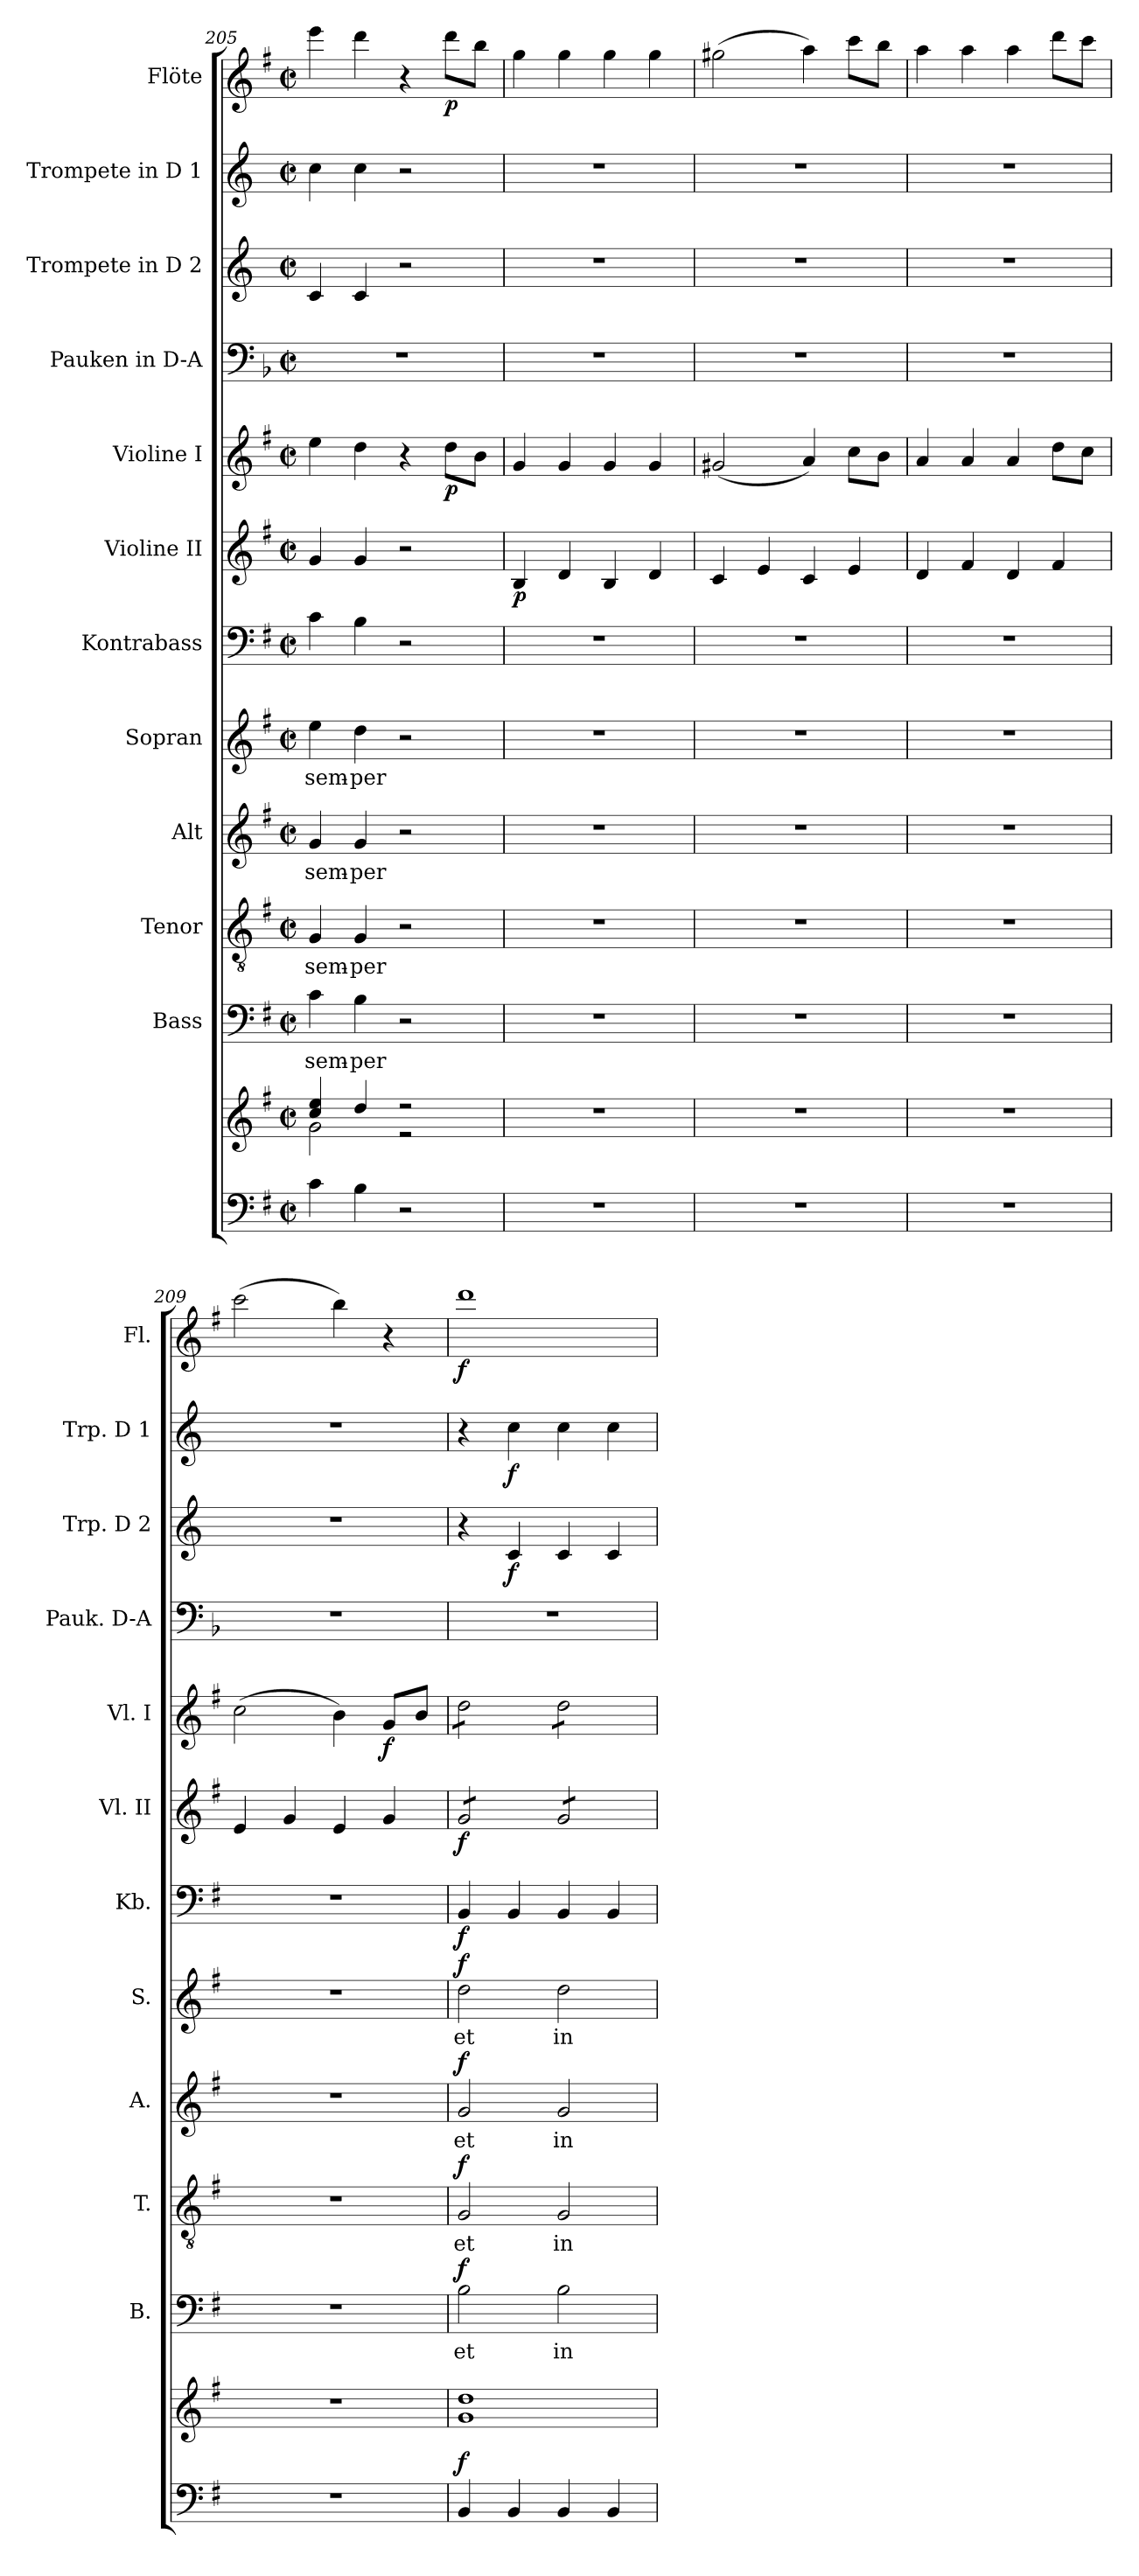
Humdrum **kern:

**kern	**kern	**dynam	**kern	**text	**dynam	**kern	**text	**dynam	**kern	**text	**dynam	**kern	**text	**dynam	**kern	**dynam	**kern	**dynam	**kern	**dynam	**kern	**kern	**dynam	**kern	**dynam	**kern	**dynam
*part12	*part12	*part12	*part11	*part11	*part11	*part10	*part10	*part10	*part9	*part9	*part9	*part8	*part8	*part8	*part7	*part7	*part6	*part6	*part5	*part5	*part4	*part3	*part3	*part2	*part2	*part1	*part1
*staff13	*staff12	*staff12/13	*staff11	*staff11	*staff11	*staff10	*staff10	*staff10	*staff9	*staff9	*staff9	*staff8	*staff8	*staff8	*staff7	*staff7	*staff6	*staff6	*staff5	*staff5	*staff4	*staff3	*staff3	*staff2	*staff2	*staff1	*staff1
*	*	*	*I"Bass	*	*	*I"Tenor	*	*	*I"Alt	*	*	*I"Sopran	*	*	*I"Kontrabass	*	*I"Violine II	*	*I"Violine I	*	*I"Pauken in D-A	*I"Trompete in D 2	*	*I"Trompete in D 1	*	*I"Flöte	*
*	*	*	*I'B.	*	*	*I'T.	*	*	*I'A.	*	*	*I'S.	*	*	*I'Kb.	*	*I'Vl. II	*	*I'Vl. I	*	*I'Pauk. D-A	*I'Trp. D 2	*	*I'Trp. D 1	*	*I'Fl.	*
*clefF4	*clefG2	*	*clefF4	*	*	*clefGv2	*	*	*clefG2	*	*	*clefG2	*	*	*clefF4	*	*clefG2	*	*clefG2	*	*clefF4	*clefG2	*	*clefG2	*	*clefG2	*
*	*	*	*	*	*	*	*	*	*	*	*	*	*	*	*ITrd7c12	*	*	*	*	*	*ITrd-1c-2	*ITrd3c5	*	*ITrd3c5	*	*	*
*k[f#]	*k[f#]	*	*k[f#]	*	*	*k[f#]	*	*	*k[f#]	*	*	*k[f#]	*	*	*k[f#]	*	*k[f#]	*	*k[f#]	*	*k[f#]	*k[f#]	*	*k[f#]	*	*k[f#]	*
*G:	*G:	*	*G:	*	*	*G:	*	*	*G:	*	*	*G:	*	*	*G:	*	*G:	*	*G:	*	*G:	*G:	*	*G:	*	*G:	*
*M2/2	*M2/2	*	*M2/2	*	*	*M2/2	*	*	*M2/2	*	*	*M2/2	*	*	*M2/2	*	*M2/2	*	*M2/2	*	*M2/2	*M2/2	*	*M2/2	*	*M2/2	*
*met(c|)	*met(c|)	*	*met(c|)	*	*	*met(c|)	*	*	*met(c|)	*	*	*met(c|)	*	*	*met(c|)	*	*met(c|)	*	*met(c|)	*	*met(c|)	*met(c|)	*	*met(c|)	*	*met(c|)	*
=205	=205	=205	=205	=205	=205	=205	=205	=205	=205	=205	=205	=205	=205	=205	=205	=205	=205	=205	=205	=205	=205	=205	=205	=205	=205	=205	=205
*	*^	*	*	*	*	*	*	*	*	*	*	*	*	*	*	*	*	*	*	*	*	*	*	*	*	*	*
!	!	!	!	!	!LO:LY:b	!	!	!LO:LY:b	!	!	!LO:LY:b	!	!	!LO:LY:b	!	!	!	!	!	!	!	!	!	!	!	!	!	!
4c\	4cc/ 4ee/	2g\	.	4c\	sem-	.	4G/	sem-	.	4g/	sem-	.	4ee\	sem-	.	4C\	.	4g/	.	4ee\	.	1r	4G/	.	4g\	.	4eee\	.
!	!	!	!	!	!LO:LY:b	!	!	!LO:LY:b	!	!	!LO:LY:b	!	!	!LO:LY:b	!	!	!	!	!	!	!	!	!	!	!	!	!	!
4B\	4dd/	.	.	4B\	-per	.	4G/	-per	.	4g/	-per	.	4dd\	-per	.	4BB\	.	4g/	.	4dd\	.	.	4G/	.	4g\	.	4ddd\	.
2r	2r	2r	.	2r	.	.	2r	.	.	2r	.	.	2r	.	.	2r	.	2r	.	4r	.	.	2r	.	2r	.	4r	.
!	!	!	!	!	!	!	!	!	!	!	!	!	!	!	!	!	!	!	!	!	!LO:DY:b	!	!	!	!	!	!	!LO:DY:b
.	.	.	.	.	.	.	.	.	.	.	.	.	.	.	.	.	.	.	.	8dd\L	p	.	.	.	.	.	8ddd\L	p
.	.	.	.	.	.	.	.	.	.	.	.	.	.	.	.	.	.	.	.	8b\J	.	.	.	.	.	.	8bb\J	.
*	*v	*v	*	*	*	*	*	*	*	*	*	*	*	*	*	*	*	*	*	*	*	*	*	*	*	*	*	*
=206	=206	=206	=206	=206	=206	=206	=206	=206	=206	=206	=206	=206	=206	=206	=206	=206	=206	=206	=206	=206	=206	=206	=206	=206	=206	=206	=206
!	!	!	!	!	!	!	!	!	!	!	!	!	!	!	!	!	!	!LO:DY:b	!	!	!	!	!	!	!	!	!
1r	1r	.	1r	.	.	1r	.	.	1r	.	.	1r	.	.	1r	.	4B/	p	4g/	.	1r	1r	.	1r	.	4gg\	.
.	.	.	.	.	.	.	.	.	.	.	.	.	.	.	.	.	4d/	.	4g/	.	.	.	.	.	.	4gg\	.
.	.	.	.	.	.	.	.	.	.	.	.	.	.	.	.	.	4B/	.	4g/	.	.	.	.	.	.	4gg\	.
.	.	.	.	.	.	.	.	.	.	.	.	.	.	.	.	.	4d/	.	4g/	.	.	.	.	.	.	4gg\	.
=207	=207	=207	=207	=207	=207	=207	=207	=207	=207	=207	=207	=207	=207	=207	=207	=207	=207	=207	=207	=207	=207	=207	=207	=207	=207	=207	=207
1r	1r	.	1r	.	.	1r	.	.	1r	.	.	1r	.	.	1r	.	4c/	.	(<2g#X/	.	1r	1r	.	1r	.	(>2gg#X\	.
.	.	.	.	.	.	.	.	.	.	.	.	.	.	.	.	.	4e/	.	.	.	.	.	.	.	.	.	.
.	.	.	.	.	.	.	.	.	.	.	.	.	.	.	.	.	4c/	.	4a/)	.	.	.	.	.	.	4aa\)	.
.	.	.	.	.	.	.	.	.	.	.	.	.	.	.	.	.	4e/	.	8cc\L	.	.	.	.	.	.	8ccc\L	.
.	.	.	.	.	.	.	.	.	.	.	.	.	.	.	.	.	.	.	8b\J	.	.	.	.	.	.	8bb\J	.
=208	=208	=208	=208	=208	=208	=208	=208	=208	=208	=208	=208	=208	=208	=208	=208	=208	=208	=208	=208	=208	=208	=208	=208	=208	=208	=208	=208
1r	1r	.	1r	.	.	1r	.	.	1r	.	.	1r	.	.	1r	.	4d/	.	4a/	.	1r	1r	.	1r	.	4aa\	.
.	.	.	.	.	.	.	.	.	.	.	.	.	.	.	.	.	4f#/	.	4a/	.	.	.	.	.	.	4aa\	.
.	.	.	.	.	.	.	.	.	.	.	.	.	.	.	.	.	4d/	.	4a/	.	.	.	.	.	.	4aa\	.
.	.	.	.	.	.	.	.	.	.	.	.	.	.	.	.	.	4f#/	.	8dd\L	.	.	.	.	.	.	8ddd\L	.
.	.	.	.	.	.	.	.	.	.	.	.	.	.	.	.	.	.	.	8cc\J	.	.	.	.	.	.	8ccc\J	.
!!LO:PB:g=z
=209	=209	=209	=209	=209	=209	=209	=209	=209	=209	=209	=209	=209	=209	=209	=209	=209	=209	=209	=209	=209	=209	=209	=209	=209	=209	=209	=209
1r	1r	.	1r	.	.	1r	.	.	1r	.	.	1r	.	.	1r	.	4e/	.	(>2cc\	.	1r	1r	.	1r	.	(>2ccc\	.
.	.	.	.	.	.	.	.	.	.	.	.	.	.	.	.	.	4g/	.	.	.	.	.	.	.	.	.	.
.	.	.	.	.	.	.	.	.	.	.	.	.	.	.	.	.	4e/	.	4b\)	.	.	.	.	.	.	4bb\)	.
!	!	!	!	!	!	!	!	!	!	!	!	!	!	!	!	!	!	!	!	!LO:DY:b	!	!	!	!	!	!	!
.	.	.	.	.	.	.	.	.	.	.	.	.	.	.	.	.	4g/	.	8g/L	f	.	.	.	.	.	4r	.
.	.	.	.	.	.	.	.	.	.	.	.	.	.	.	.	.	.	.	8b/J	.	.	.	.	.	.	.	.
=210	=210	=210	=210	=210	=210	=210	=210	=210	=210	=210	=210	=210	=210	=210	=210	=210	=210	=210	=210	=210	=210	=210	=210	=210	=210	=210	=210
!	!	!LO:DY:a=2	!	!LO:LY:b	!LO:DY:a	!	!LO:LY:b	!LO:DY:a	!	!LO:LY:b	!LO:DY:a	!	!LO:LY:b	!LO:DY:a	!	!LO:DY:b	!	!LO:DY:b	!	!	!	!	!	!	!	!	!LO:DY:b
*	*	*	*	*	*	*	*	*	*	*	*	*	*	*	*	*	*tremolo	*	*	*	*	*	*	*	*	*	*
*	*	*	*	*	*	*	*	*	*	*	*	*	*	*	*	*	*	*	*tremolo	*	*	*	*	*	*	*	*
4BB/	1g 1dd	f	2B\	et	f	2G/	et	f	2g/	et	f	2dd\	et	f	4BBB/	f	8g/L	f	8dd\L	.	1r	4r	.	4r	.	1ddd	f
.	.	.	.	.	.	.	.	.	.	.	.	.	.	.	.	.	8g/	.	8dd\	.	.	.	.	.	.	.	.
!	!	!	!	!	!	!	!	!	!	!	!	!	!	!	!	!	!	!	!	!	!	!	!LO:DY:b	!	!LO:DY:b	!	!
4BB/	.	.	.	.	.	.	.	.	.	.	.	.	.	.	4BBB/	.	8g/	.	8dd\	.	.	4G/	f	4g\	f	.	.
.	.	.	.	.	.	.	.	.	.	.	.	.	.	.	.	.	8g/J	.	8dd\J	.	.	.	.	.	.	.	.
!	!	!	!	!LO:LY:b	!	!	!LO:LY:b	!	!	!LO:LY:b	!	!	!LO:LY:b	!	!	!	!	!	!	!	!	!	!	!	!	!	!
4BB/	.	.	2B\	in	.	2G/	in	.	2g/	in	.	2dd\	in	.	4BBB/	.	8g/L	.	8dd\L	.	.	4G/	.	4g\	.	.	.
.	.	.	.	.	.	.	.	.	.	.	.	.	.	.	.	.	8g/	.	8dd\	.	.	.	.	.	.	.	.
4BB/	.	.	.	.	.	.	.	.	.	.	.	.	.	.	4BBB/	.	8g/	.	8dd\	.	.	4G/	.	4g\	.	.	.
.	.	.	.	.	.	.	.	.	.	.	.	.	.	.	.	.	8g/J	.	8dd\J	.	.	.	.	.	.	.	.
*	*	*	*	*	*	*	*	*	*	*	*	*	*	*	*	*	*	*	*Xtremolo	*	*	*	*	*	*	*	*
*	*	*	*	*	*	*	*	*	*	*	*	*	*	*	*	*	*Xtremolo	*	*	*	*	*	*	*	*	*	*
=	=	=	=	=	=	=	=	=	=	=	=	=	=	=	=	=	=	=	=	=	=	=	=	=	=	=	=
*-	*-	*-	*-	*-	*-	*-	*-	*-	*-	*-	*-	*-	*-	*-	*-	*-	*-	*-	*-	*-	*-	*-	*-	*-	*-	*-	*-
